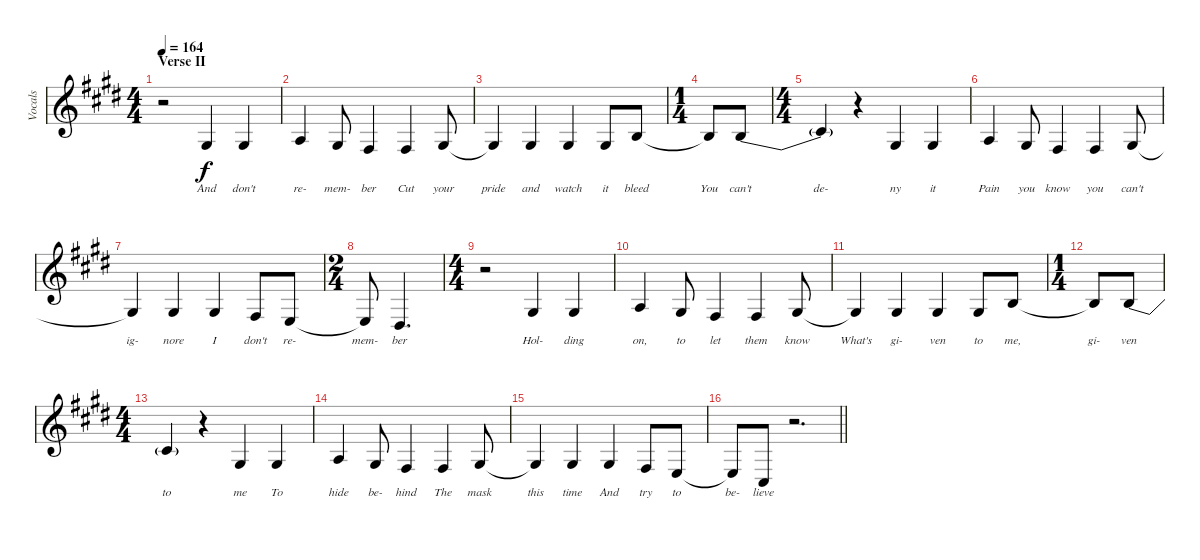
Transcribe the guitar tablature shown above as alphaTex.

\track ("Vocals" "Vocals") {instrument lead6voice}
\staff {score}
\tuning (Eb4 Bb3 Gb3 Db3 Ab2 Db2) {hide}
\ts (4 4)
\section ("" "Verse II")
\tempo 164
\clef g2
\ks e
r.2{dy f} 7.4.4{lyrics (0 "And") lyrics (1 "") lyrics (2 "") lyrics (3 "") lyrics (4 "")} 7.4.4{lyrics (0 "don't") lyrics (1 "") lyrics (2 "") lyrics (3 "") lyrics (4 "")} |
8.4.4{lyrics (0 "re-") lyrics (1 "") lyrics (2 "") lyrics (3 "") lyrics (4 "")} 7.4.8{lyrics (0 "mem-") lyrics (1 "") lyrics (2 "") lyrics (3 "") lyrics (4 "")} 5.4.4{lyrics (0 "ber") lyrics (1 "") lyrics (2 "") lyrics (3 "") lyrics (4 "")} 5.4{be (custom 0 0 25 0 35 4 60 4)}.4{lyrics (0 "Cut") lyrics (1 "") lyrics (2 "") lyrics (3 "") lyrics (4 "")} 7.4.8{lyrics (0 "your") lyrics (1 "") lyrics (2 "") lyrics (3 "") lyrics (4 "")} |
7.4{t}.4{lyrics (0 "pride") lyrics (1 "") lyrics (2 "") lyrics (3 "") lyrics (4 "")} 7.4.4{lyrics (0 "and") lyrics (1 "") lyrics (2 "") lyrics (3 "") lyrics (4 "")} 7.4.4{lyrics (0 "watch") lyrics (1 "") lyrics (2 "") lyrics (3 "") lyrics (4 "")} 7.4.8{lyrics (0 "it") lyrics (1 "") lyrics (2 "") lyrics (3 "") lyrics (4 "")} 5.3.8{lyrics (0 "bleed") lyrics (1 "") lyrics (2 "") lyrics (3 "") lyrics (4 "")} |
\ts (1 4)
5.3{t}.8{lyrics (0 "You") lyrics (1 "") lyrics (2 "") lyrics (3 "") lyrics (4 "")} 5.3{be (custom 0 0 10 0 20 4 60 4)}.8{lyrics (0 "can't") lyrics (1 "") lyrics (2 "") lyrics (3 "") lyrics (4 "")} |
\ts (4 4)
5.3{t}.4{lyrics (0 "de-") lyrics (1 "") lyrics (2 "") lyrics (3 "") lyrics (4 "")} r.4 7.4.4{lyrics (0 "ny") lyrics (1 "") lyrics (2 "") lyrics (3 "") lyrics (4 "")} 7.4.4{lyrics (0 "it") lyrics (1 "") lyrics (2 "") lyrics (3 "") lyrics (4 "")} |
8.4.4{lyrics (0 "Pain") lyrics (1 "") lyrics (2 "") lyrics (3 "") lyrics (4 "")} 7.4.8{lyrics (0 "you") lyrics (1 "") lyrics (2 "") lyrics (3 "") lyrics (4 "")} 5.4.4{lyrics (0 "know") lyrics (1 "") lyrics (2 "") lyrics (3 "") lyrics (4 "")} 5.4{be (custom 0 0 25 0 35 4 60 4)}.4{lyrics (0 "you") lyrics (1 "") lyrics (2 "") lyrics (3 "") lyrics (4 "")} 7.4.8{lyrics (0 "can't") lyrics (1 "") lyrics (2 "") lyrics (3 "") lyrics (4 "")} |
7.4{t}.4{lyrics (0 "ig-") lyrics (1 "") lyrics (2 "") lyrics (3 "") lyrics (4 "")} 7.4.4{lyrics (0 "nore") lyrics (1 "") lyrics (2 "") lyrics (3 "") lyrics (4 "")} 7.4.4{lyrics (0 "I") lyrics (1 "") lyrics (2 "") lyrics (3 "") lyrics (4 "")} 5.4.8{lyrics (0 "don't") lyrics (1 "") lyrics (2 "") lyrics (3 "") lyrics (4 "")} 8.5.8{lyrics (0 "re-") lyrics (1 "") lyrics (2 "") lyrics (3 "") lyrics (4 "")} |
\ts (2 4)
8.5{t}.8{lyrics (0 "mem-") lyrics (1 "") lyrics (2 "") lyrics (3 "") lyrics (4 "")} 5.5{be (custom 0 4 25 4 35 0 60 0)}.4{d lyrics (0 "ber") lyrics (1 "") lyrics (2 "") lyrics (3 "") lyrics (4 "")} |
\ts (4 4)
r.2 7.4.4{lyrics (0 "Hol-") lyrics (1 "") lyrics (2 "") lyrics (3 "") lyrics (4 "")} 7.4.4{lyrics (0 "ding") lyrics (1 "") lyrics (2 "") lyrics (3 "") lyrics (4 "")} |
8.4.4{lyrics (0 "on,") lyrics (1 "") lyrics (2 "") lyrics (3 "") lyrics (4 "")} 7.4.8{lyrics (0 "to") lyrics (1 "") lyrics (2 "") lyrics (3 "") lyrics (4 "")} 5.4.4{lyrics (0 "let") lyrics (1 "") lyrics (2 "") lyrics (3 "") lyrics (4 "")} 5.4{be (custom 0 0 25 0 35 4 60 4)}.4{lyrics (0 "them") lyrics (1 "") lyrics (2 "") lyrics (3 "") lyrics (4 "")} 7.4.8{lyrics (0 "know") lyrics (1 "") lyrics (2 "") lyrics (3 "") lyrics (4 "")} |
7.4{t}.4{lyrics (0 "What's") lyrics (1 "") lyrics (2 "") lyrics (3 "") lyrics (4 "")} 7.4.4{lyrics (0 "gi-") lyrics (1 "") lyrics (2 "") lyrics (3 "") lyrics (4 "")} 7.4.4{lyrics (0 "ven") lyrics (1 "") lyrics (2 "") lyrics (3 "") lyrics (4 "")} 7.4.8{lyrics (0 "to") lyrics (1 "") lyrics (2 "") lyrics (3 "") lyrics (4 "")} 5.3.8{lyrics (0 "me,") lyrics (1 "") lyrics (2 "") lyrics (3 "") lyrics (4 "")} |
\ts (1 4)
5.3{t}.8{lyrics (0 "gi-") lyrics (1 "") lyrics (2 "") lyrics (3 "") lyrics (4 "")} 5.3{be (custom 0 0 10 0 20 4 60 4)}.8{lyrics (0 "ven") lyrics (1 "") lyrics (2 "") lyrics (3 "") lyrics (4 "")} |
\ts (4 4)
5.3{t}.4{lyrics (0 "to") lyrics (1 "") lyrics (2 "") lyrics (3 "") lyrics (4 "")} r.4 7.4.4{lyrics (0 "me") lyrics (1 "") lyrics (2 "") lyrics (3 "") lyrics (4 "")} 7.4.4{lyrics (0 "To") lyrics (1 "") lyrics (2 "") lyrics (3 "") lyrics (4 "")} |
8.4.4{lyrics (0 "hide") lyrics (1 "") lyrics (2 "") lyrics (3 "") lyrics (4 "")} 7.4.8{lyrics (0 "be-") lyrics (1 "") lyrics (2 "") lyrics (3 "") lyrics (4 "")} 5.4.4{lyrics (0 "hind") lyrics (1 "") lyrics (2 "") lyrics (3 "") lyrics (4 "")} 5.4{be (custom 0 0 25 0 35 4 60 4)}.4{lyrics (0 "The") lyrics (1 "") lyrics (2 "") lyrics (3 "") lyrics (4 "")} 7.4.8{lyrics (0 "mask") lyrics (1 "") lyrics (2 "") lyrics (3 "") lyrics (4 "")} |
7.4{t}.4{lyrics (0 "this") lyrics (1 "") lyrics (2 "") lyrics (3 "") lyrics (4 "")} 7.4.4{lyrics (0 "time") lyrics (1 "") lyrics (2 "") lyrics (3 "") lyrics (4 "")} 7.4.4{lyrics (0 "And") lyrics (1 "") lyrics (2 "") lyrics (3 "") lyrics (4 "")} 5.4.8{lyrics (0 "try") lyrics (1 "") lyrics (2 "") lyrics (3 "") lyrics (4 "")} 8.5.8{lyrics (0 "to") lyrics (1 "") lyrics (2 "") lyrics (3 "") lyrics (4 "")} |
\barLineRight lightlight
8.5{t}.8{lyrics (0 "be-") lyrics (1 "") lyrics (2 "") lyrics (3 "") lyrics (4 "")} 5.5.8{lyrics (0 "lieve") lyrics (1 "") lyrics (2 "") lyrics (3 "") lyrics (4 "")} r.2{d}
